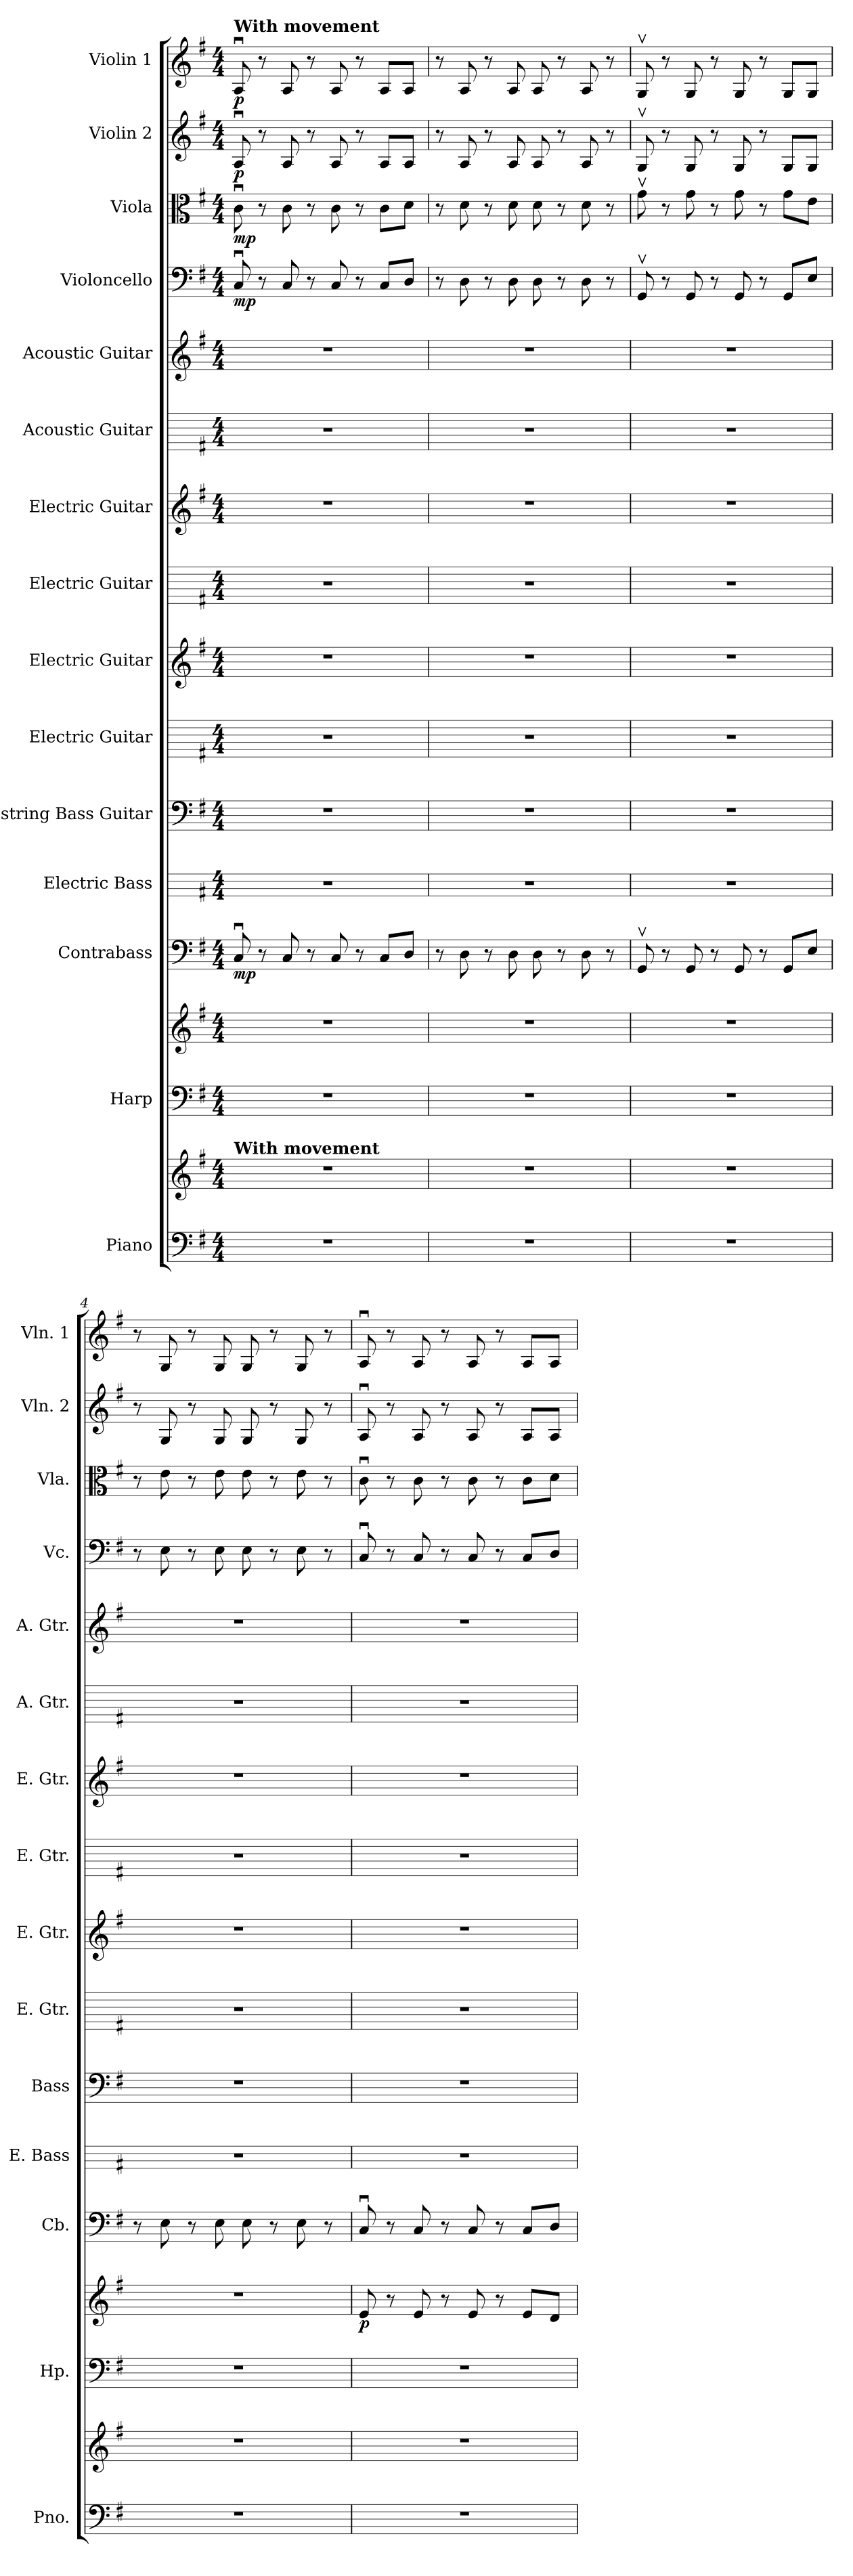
**kern	**kern	**kern	**kern	**dynam	**kern	**dynam	**kern	**kern	**kern	**kern	**kern	**kern	**kern	**kern	**kern	**dynam	**kern	**dynam	**kern	**dynam	**kern	**dynam
*part15	*part15	*part14	*part14	*part14	*part13	*part13	*part12	*part11	*part10	*part9	*part8	*part7	*part6	*part5	*part4	*part4	*part3	*part3	*part2	*part2	*part1	*part1
*staff17	*staff16	*staff15	*staff14	*staff14/15	*staff13	*staff13	*staff12	*staff11	*staff10	*staff9	*staff8	*staff7	*staff6	*staff5	*staff4	*staff4	*staff3	*staff3	*staff2	*staff2	*staff1	*staff1
*I"Piano	*	*I"Harp	*	*	*I"Contrabass	*	*I"Electric Bass	*I"4-string Bass Guitar	*I"Electric Guitar	*I"Electric Guitar	*I"Electric Guitar	*I"Electric Guitar	*I"Acoustic Guitar	*I"Acoustic Guitar	*I"Violoncello	*	*I"Viola	*	*I"Violin 2	*	*I"Violin 1	*
*I'Pno.	*	*I'Hp.	*	*	*I'Cb.	*	*I'E. Bass	*I'Bass	*I'E. Gtr.	*I'E. Gtr.	*I'E. Gtr.	*I'E. Gtr.	*I'A. Gtr.	*I'A. Gtr.	*I'Vc.	*	*I'Vla.	*	*I'Vln. 2	*	*I'Vln. 1	*
*	*	*	*	*	*	*	*stria4	*	*stria6	*	*stria6	*	*stria6	*	*	*	*	*	*	*	*	*
*clefF4	*clefG2	*clefF4	*clefG2	*	*clefF4	*	*	*clefF4	*	*clefG2	*	*clefG2	*	*clefG2	*clefF4	*	*clefC3	*	*clefG2	*	*clefG2	*
*	*	*	*	*	*ITrd7c12	*	*	*ITrd7c12	*	*ITrd7c12	*	*ITrd7c12	*	*ITrd7c12	*	*	*	*	*	*	*	*
*k[f#]	*k[f#]	*k[f#]	*k[f#]	*	*k[f#]	*	*k[f#]	*k[f#]	*k[f#]	*k[f#]	*k[f#]	*k[f#]	*k[f#]	*k[f#]	*k[f#]	*	*k[f#]	*	*k[f#]	*	*k[f#]	*
*G:	*G:	*G:	*G:	*	*G:	*	*G:	*G:	*G:	*G:	*G:	*G:	*G:	*G:	*G:	*	*G:	*	*G:	*	*G:	*
*M4/4	*M4/4	*M4/4	*M4/4	*	*M4/4	*	*M4/4	*M4/4	*M4/4	*M4/4	*M4/4	*M4/4	*M4/4	*M4/4	*M4/4	*	*M4/4	*	*M4/4	*	*M4/4	*
*MM120	*MM120	*MM120	*MM120	*	*MM120	*	*MM120	*MM120	*MM120	*MM120	*MM120	*MM120	*MM120	*MM120	*MM120	*	*MM120	*	*MM120	*	*MM120	*
=1	=1	=1	=1	=1	=1	=1	=1	=1	=1	=1	=1	=1	=1	=1	=1	=1	=1	=1	=1	=1	=1	=1
!	!	!	!	!	!	!	!	!	!	!	!	!	!	!	!	!	!	!	!	!	!LO:TX:a:B:t=With movement	!
!	!LO:TX:a:B:t=With movement	!	!	!	!	!	!	!	!	!	!	!	!	!	!	!	!	!	!	!	!	!
!	!	!	!	!	!	!LO:DY:b	!	!	!	!	!	!	!	!	!	!LO:DY:b	!	!LO:DY:b	!	!LO:DY:b	!	!LO:DY:b
1r	1r	1r	1r	.	8CCu/	mp	1r	1r	1r	1r	1r	1r	1r	1r	8Cu/	mp	8cu\	mp	8Au/	p	8Au/	p
.	.	.	.	.	8r	.	.	.	.	.	.	.	.	.	8r	.	8r	.	8r	.	8r	.
.	.	.	.	.	8CC/	.	.	.	.	.	.	.	.	.	8C/	.	8c\	.	8A/	.	8A/	.
.	.	.	.	.	8r	.	.	.	.	.	.	.	.	.	8r	.	8r	.	8r	.	8r	.
.	.	.	.	.	8CC/	.	.	.	.	.	.	.	.	.	8C/	.	8c\	.	8A/	.	8A/	.
.	.	.	.	.	8r	.	.	.	.	.	.	.	.	.	8r	.	8r	.	8r	.	8r	.
.	.	.	.	.	8CC/L	.	.	.	.	.	.	.	.	.	8C/L	.	8c\L	.	8A/L	.	8A/L	.
.	.	.	.	.	8DD/J	.	.	.	.	.	.	.	.	.	8D/J	.	8d\J	.	8A/J	.	8A/J	.
=2	=2	=2	=2	=2	=2	=2	=2	=2	=2	=2	=2	=2	=2	=2	=2	=2	=2	=2	=2	=2	=2	=2
1r	1r	1r	1r	.	8r	.	1r	1r	1r	1r	1r	1r	1r	1r	8r	.	8r	.	8r	.	8r	.
.	.	.	.	.	8DD\	.	.	.	.	.	.	.	.	.	8D\	.	8d\	.	8A/	.	8A/	.
.	.	.	.	.	8r	.	.	.	.	.	.	.	.	.	8r	.	8r	.	8r	.	8r	.
.	.	.	.	.	8DD\	.	.	.	.	.	.	.	.	.	8D\	.	8d\	.	8A/	.	8A/	.
.	.	.	.	.	8DD\	.	.	.	.	.	.	.	.	.	8D\	.	8d\	.	8A/	.	8A/	.
.	.	.	.	.	8r	.	.	.	.	.	.	.	.	.	8r	.	8r	.	8r	.	8r	.
.	.	.	.	.	8DD\	.	.	.	.	.	.	.	.	.	8D\	.	8d\	.	8A/	.	8A/	.
.	.	.	.	.	8r	.	.	.	.	.	.	.	.	.	8r	.	8r	.	8r	.	8r	.
=3	=3	=3	=3	=3	=3	=3	=3	=3	=3	=3	=3	=3	=3	=3	=3	=3	=3	=3	=3	=3	=3	=3
1r	1r	1r	1r	.	8GGGv/	.	1r	1r	1r	1r	1r	1r	1r	1r	8GGv/	.	8gv\	.	8Gv/	.	8Gv/	.
.	.	.	.	.	8r	.	.	.	.	.	.	.	.	.	8r	.	8r	.	8r	.	8r	.
.	.	.	.	.	8GGG/	.	.	.	.	.	.	.	.	.	8GG/	.	8g\	.	8G/	.	8G/	.
.	.	.	.	.	8r	.	.	.	.	.	.	.	.	.	8r	.	8r	.	8r	.	8r	.
.	.	.	.	.	8GGG/	.	.	.	.	.	.	.	.	.	8GG/	.	8g\	.	8G/	.	8G/	.
.	.	.	.	.	8r	.	.	.	.	.	.	.	.	.	8r	.	8r	.	8r	.	8r	.
.	.	.	.	.	8GGG/L	.	.	.	.	.	.	.	.	.	8GG/L	.	8g\L	.	8G/L	.	8G/L	.
.	.	.	.	.	8EE/J	.	.	.	.	.	.	.	.	.	8E/J	.	8e\J	.	8G/J	.	8G/J	.
=4	=4	=4	=4	=4	=4	=4	=4	=4	=4	=4	=4	=4	=4	=4	=4	=4	=4	=4	=4	=4	=4	=4
1r	1r	1r	1r	.	8r	.	1r	1r	1r	1r	1r	1r	1r	1r	8r	.	8r	.	8r	.	8r	.
.	.	.	.	.	8EE\	.	.	.	.	.	.	.	.	.	8E\	.	8e\	.	8G/	.	8G/	.
.	.	.	.	.	8r	.	.	.	.	.	.	.	.	.	8r	.	8r	.	8r	.	8r	.
.	.	.	.	.	8EE\	.	.	.	.	.	.	.	.	.	8E\	.	8e\	.	8G/	.	8G/	.
.	.	.	.	.	8EE\	.	.	.	.	.	.	.	.	.	8E\	.	8e\	.	8G/	.	8G/	.
.	.	.	.	.	8r	.	.	.	.	.	.	.	.	.	8r	.	8r	.	8r	.	8r	.
.	.	.	.	.	8EE\	.	.	.	.	.	.	.	.	.	8E\	.	8e\	.	8G/	.	8G/	.
.	.	.	.	.	8r	.	.	.	.	.	.	.	.	.	8r	.	8r	.	8r	.	8r	.
=5	=5	=5	=5	=5	=5	=5	=5	=5	=5	=5	=5	=5	=5	=5	=5	=5	=5	=5	=5	=5	=5	=5
!	!	!	!	!LO:DY:b	!	!	!	!	!	!	!	!	!	!	!	!	!	!	!	!	!	!
1r	1r	1r	8e/	p	8CCu/	.	1r	1r	1r	1r	1r	1r	1r	1r	8Cu/	.	8cu\	.	8Au/	.	8Au/	.
.	.	.	8r	.	8r	.	.	.	.	.	.	.	.	.	8r	.	8r	.	8r	.	8r	.
.	.	.	8e/	.	8CC/	.	.	.	.	.	.	.	.	.	8C/	.	8c\	.	8A/	.	8A/	.
.	.	.	8r	.	8r	.	.	.	.	.	.	.	.	.	8r	.	8r	.	8r	.	8r	.
.	.	.	8e/	.	8CC/	.	.	.	.	.	.	.	.	.	8C/	.	8c\	.	8A/	.	8A/	.
.	.	.	8r	.	8r	.	.	.	.	.	.	.	.	.	8r	.	8r	.	8r	.	8r	.
.	.	.	8e/L	.	8CC/L	.	.	.	.	.	.	.	.	.	8C/L	.	8c\L	.	8A/L	.	8A/L	.
.	.	.	8d/J	.	8DD/J	.	.	.	.	.	.	.	.	.	8D/J	.	8d\J	.	8A/J	.	8A/J	.
=	=	=	=	=	=	=	=	=	=	=	=	=	=	=	=	=	=	=	=	=	=	=
*-	*-	*-	*-	*-	*-	*-	*-	*-	*-	*-	*-	*-	*-	*-	*-	*-	*-	*-	*-	*-	*-	*-
